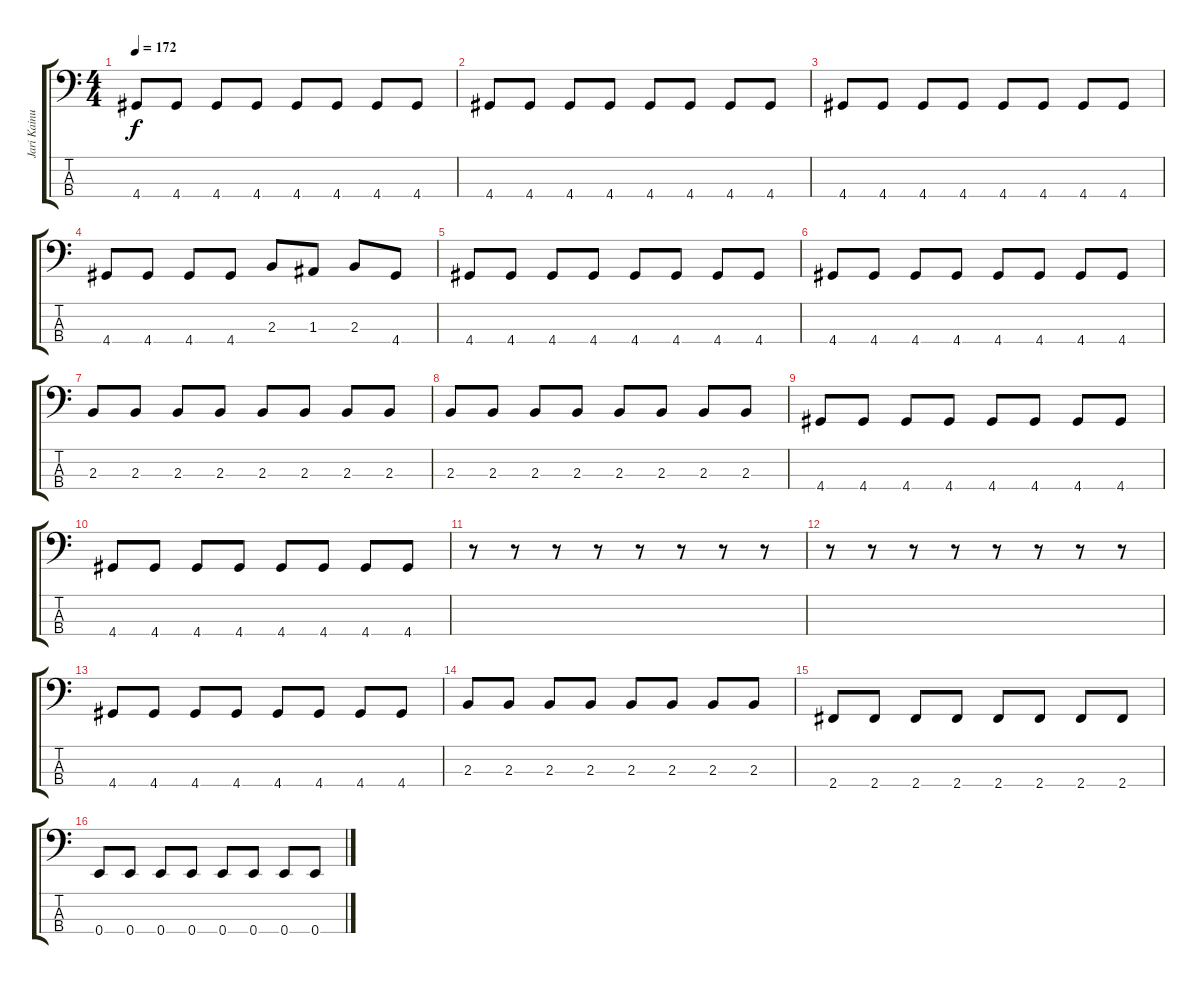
\track ("Jari Kainulainen" "Jari Kainu") {instrument electricbassfinger}
\staff {score tabs}
\tuning (G2 D2 A1 E1) {hide}
\ts (4 4)
\tempo 172
\clef f4
\ks c
4.4.8{dy f} 4.4.8 4.4.8 4.4.8 4.4.8 4.4.8 4.4.8 4.4.8 |
4.4.8 4.4.8 4.4.8 4.4.8 4.4.8 4.4.8 4.4.8 4.4.8 |
4.4.8 4.4.8 4.4.8 4.4.8 4.4.8 4.4.8 4.4.8 4.4.8 |
4.4.8 4.4.8 4.4.8 4.4.8 2.3.8 1.3.8 2.3.8 4.4.8 |
4.4.8 4.4.8 4.4.8 4.4.8 4.4.8 4.4.8 4.4.8 4.4.8 |
4.4.8 4.4.8 4.4.8 4.4.8 4.4.8 4.4.8 4.4.8 4.4.8 |
2.3.8 2.3.8 2.3.8 2.3.8 2.3.8 2.3.8 2.3.8 2.3.8 |
2.3.8 2.3.8 2.3.8 2.3.8 2.3.8 2.3.8 2.3.8 2.3.8 |
4.4.8 4.4.8 4.4.8 4.4.8 4.4.8 4.4.8 4.4.8 4.4.8 |
4.4.8 4.4.8 4.4.8 4.4.8 4.4.8 4.4.8 4.4.8 4.4.8 |
r.8 r.8 r.8 r.8 r.8 r.8 r.8 r.8 |
r.8 r.8 r.8 r.8 r.8 r.8 r.8 r.8 |
4.4.8 4.4.8 4.4.8 4.4.8 4.4.8 4.4.8 4.4.8 4.4.8 |
2.3.8 2.3.8 2.3.8 2.3.8 2.3.8 2.3.8 2.3.8 2.3.8 |
2.4.8 2.4.8 2.4.8 2.4.8 2.4.8 2.4.8 2.4.8 2.4.8 |
0.4.8 0.4.8 0.4.8 0.4.8 0.4.8 0.4.8 0.4.8 0.4.8
